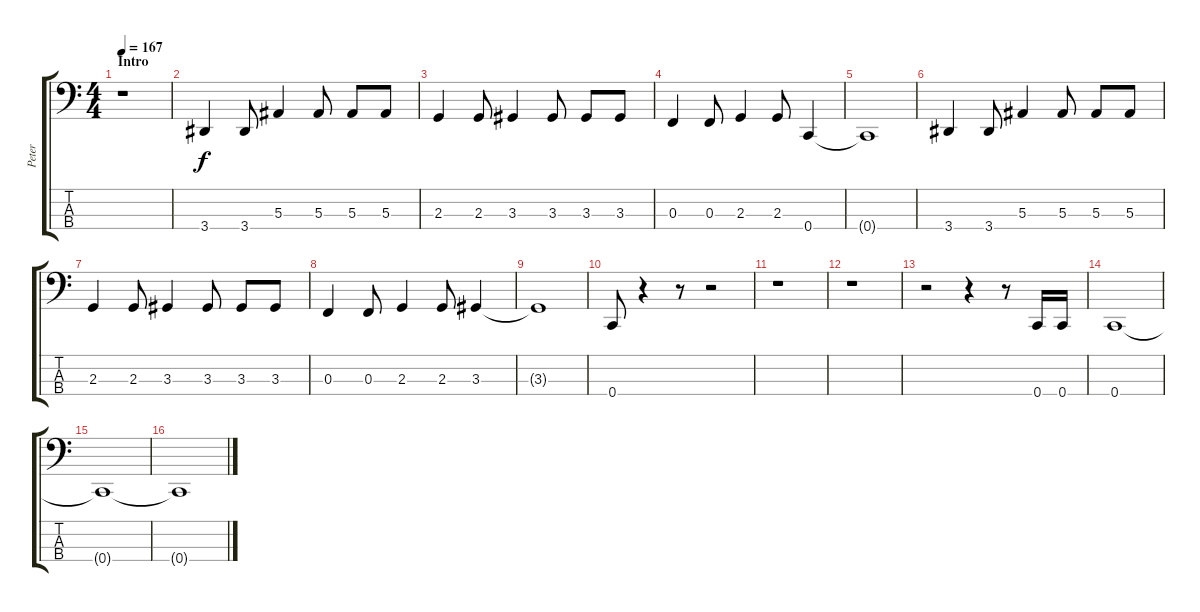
\track ("Peter" "Peter") {instrument slapbass1}
\staff {score tabs}
\tuning (Eb2 Bb1 F1 C1) {hide}
\ts (4 4)
\section ("" "Intro")
\tempo 167
\clef f4
\ks c
r.1{dy f instrument slapbass1} |
3.4.4 3.4.8 5.3.4 5.3.8 5.3.8 5.3.8 |
2.3.4 2.3.8 3.3.4 3.3.8 3.3.8 3.3.8 |
0.3.4 0.3.8 2.3.4 2.3.8 0.4.4 |
0.4{t}.1 |
3.4.4 3.4.8 5.3.4 5.3.8 5.3.8 5.3.8 |
2.3.4 2.3.8 3.3.4 3.3.8 3.3.8 3.3.8 |
0.3.4 0.3.8 2.3.4 2.3.8 3.3.4 |
3.3{t}.1 |
0.4.8 r.4 r.8 r.2 |
r.1 |
r.1 |
r.2 r.4 r.8 0.4.16 0.4.16 |
0.4.1 |
0.4{t}.1 |
0.4{t}.1
